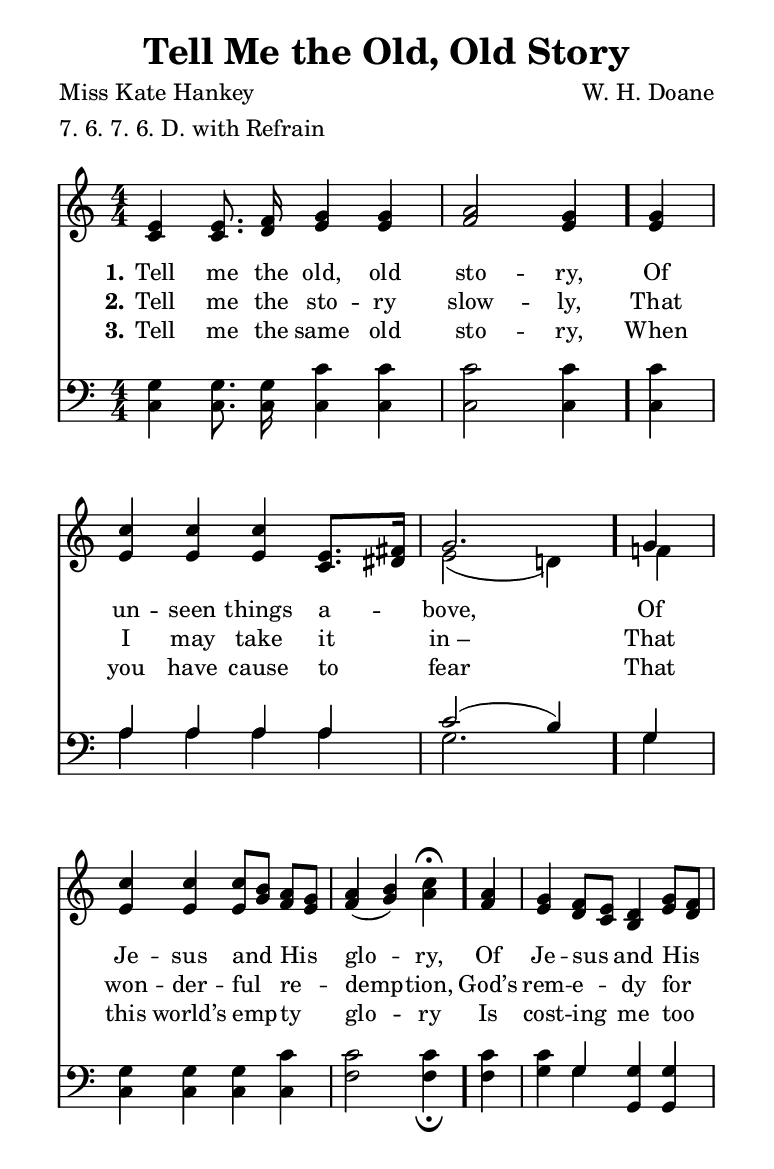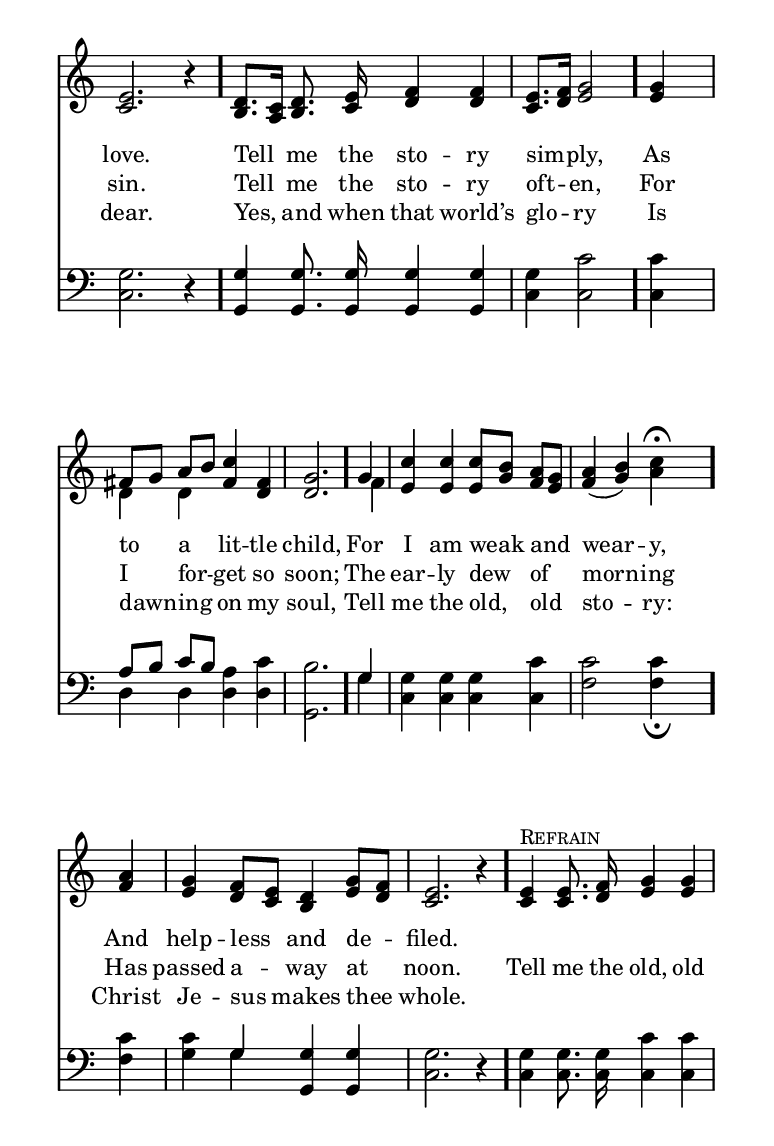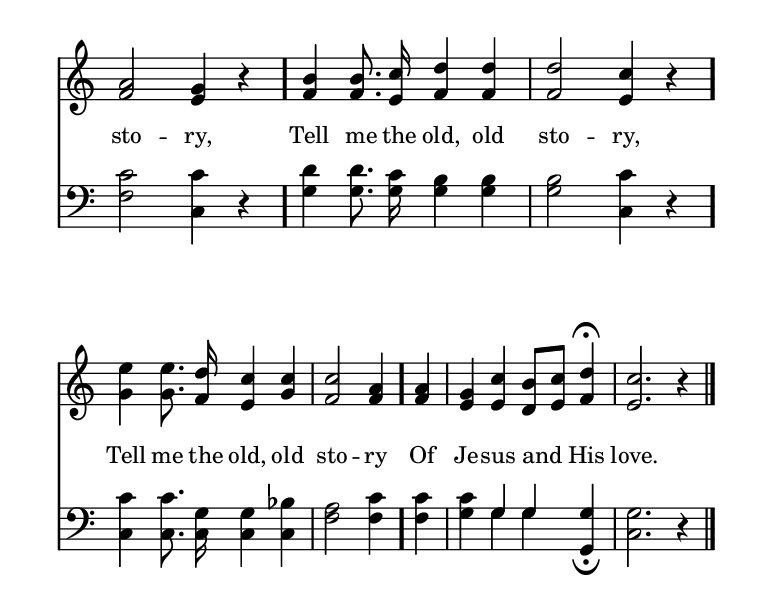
\include "common/global.ily"
\paper {
  \include "common/paper.ily"
  systems-per-page = ##f
}

\header{
  %gospel
  hymnnumber = "37"
  title = "Tell Me the Old, Old Story"
  tunename = ""
  meter = "7. 6. 7. 6. D. with Refrain"
  poet = "Miss Kate Hankey"
  composer = "W. H. Doane"
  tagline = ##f
}

% for fermata in MIDI
ta = { \tempo 4=80 }
tb = { \tempo 4=32 }

patternAA = { \ta c4 c8. c16 c4 c4 | c2 c4 }
patternBA = { \ta c4 | c4 c4 c4 c8.[ c16] | c2. }
patternBB = { \ta c4 | c4 c4 c4 c8.[ c16] | c2( c4) }
patternBC = { \ta c4 | c4 c4 c4 c4        | c2( c4) }
patternBD = { \ta c4 | c4 c4 c4 c4        | c2.     }
patternCA = { \ta c4 | c4 c4 c8[ c8] c8[ c8] | c4( c4) \tb c4 }
patternCB = { \ta c4 | c4 c4 c4      c4      | c2      \tb c4 }
patternCC = { \ta c4 | c4 c4 c8[ c8] c8[ c8] | c4( c4) \tb c4 }
patternCD = { \ta c4 | c4 c4 c4      c4      | c2      \tb c4 }
patternDA = { \ta c4 | c4 c8[ c8] c4 c8[ c8] | c2. c4 }
patternDB = { \ta c4 | c4 c4      c4 c4      | c2. c4 }
patternEA = { \ta c8.[ c16] c8. c16 c4 c4 | c8.[ c16] c2 }
patternEB = { \ta c4        c8. c16 c4 c4 | c4        c2 }
patternFA = { \ta c4 | c8[ c8] c8[ c8] c4 c4 | c2. }
patternFB = { \ta c4 | c4      c4      c4 c4 | c2. }
patternGA = { \ta c4 c8. c16 c4 c4 | c2 c4 c4 }
patternGB = { \ta c4 c8. c16 c4 c4 | c2 c4 }
patternHA = { \ta c4 | c4 c4 c8[ c8] \tb c4 \ta | c2. c4 }
patternHB = { \ta c4 | c4 c4 c4      \tb c4 \ta | c2. c4 }
patternHC = { \ta c4 | c4 c4 c8[ c8] \tb c4 \ta | c2. c4 }
patternHD = { \ta c4 | c4 c4 c4      \tb c4 \ta | c2. c4 }

global = {
  \include "common/overrides.ily"
  \override Staff.TimeSignature.style = #'numbered
  \time 4/4
  \override Score.MetronomeMark.transparent = ##t % hide all fermata changes too
  \ta
  \key c \major
  \autoBeamOff
}

notesSoprano = {
\global
\relative c' {

  \changePitch \patternAA { e e f g g | a g }
  \changePitch \patternBA { g | c c c e, fis | g }
  \changePitch \patternCA { g | c c c b a g | a b c\fermata }
  \changePitch \patternDA { a | g f e d g f | e r }

  \changePitch \patternEA { d c d e f f | e f g }
  \changePitch \patternFA { g | fis g a b c fis, | g }
  \changePitch \patternCA { g | c c c b a g | a b c\fermata }
  \changePitch \patternDA { a | g f e d g f | e r }

  << s^\markup { \small \caps "Refrain" }
  \changePitch \patternGA { e e f g g | a g r } >>
  \changePitch \patternGA { b b c d d | d c r }
  \changePitch \patternGB { e e d c c | c a }
  \changePitch \patternHA { a | g c b c d\fermata | c r }

  \bar "|."

}
}

notesAlto = {
\global
\relative e' {

  \changePitch \patternAA { c c d e e | f e }
  \changePitch \patternBB { e | e e e c dis | e d! }
  \changePitch \patternCC { f! | e e e g f e | f g a }
  \changePitch \patternDA { f | e d c b e d | c r }

  \changePitch \patternEA { b a b c d d | c d e }
  \changePitch \patternFB { e | d d fis d | d }
  \changePitch \patternCC { f | e e e g f e | f g a }
  \changePitch \patternDA { f | e d c b e d | c r }

  \changePitch \patternGA { c c d e e | f e r }
  \changePitch \patternGA { f f e f f | f e r }
  \changePitch \patternGB { g g f e g | f f }
  \changePitch \patternHC { f | e e d e f | e r }

}
}

notesTenor = {
\global
\relative a {

  \changePitch \patternAA { g g g c c | c c }
  \changePitch \patternBC { c a a a a | c b }
  \changePitch \patternCD { g | g g g c | c c }
  \changePitch \patternDB { c | c g g g | g r }

  \changePitch \patternEB { g g g g g | g c }
  \changePitch \patternFA { c a b c b a c | b }
  \changePitch \patternCD { g | g g g c | c c }
  \changePitch \patternDB { c | c g g g | g r }

  \changePitch \patternGA { g g g c c | c c r }
  \changePitch \patternGA { d d c b b | b c r }
  \changePitch \patternGB { c c g g bes | a c }
  \changePitch \patternHD { c | c g g g | g r }

}
}

notesBass = {
\global
\relative f {

  \changePitch \patternAA { c c c c c | c c }
  \changePitch \patternBD { c | a' a a a | g }
  \changePitch \patternCB { g | c, c c c | f f_\fermata }
  \changePitch \patternDB { f | g g g, g | c r }

  \changePitch \patternEB { g g g g g | c c }
  \changePitch \patternFB { c | d d d d | g, }
  \changePitch \patternCB { g' | c, c c c | f f_\fermata }
  \changePitch \patternDB { f | g g g, g | c r }

  \changePitch \patternGA { c c c c c | f c r }
  \changePitch \patternGA { g' g g g g | g c, r }
  \changePitch \patternGB { c c c c c | f f }
  \changePitch \patternHB { f | g g g g,_\fermata | c r }

}
}

Refrain = \lyricmode {

Tell me the old, old sto -- ry, \bar "."
Tell me the old, old sto -- ry, \bar "."
Tell me the old, old sto -- ry \bar "."
Of Je -- sus and His love. \bar "."

}

wordsA = \lyricmode {
\set stanza = "1."

Tell me the old, old sto -- ry, \bar "."
Of un -- seen things a -- bove, \bar "."
Of Je -- sus and His glo -- ry, \bar "."
Of Je -- sus and His love. \bar "."
Tell me the sto -- ry sim -- ply, \bar "."
As to a lit -- tle child, \bar "."
For I am weak and wear -- y, \bar "."
And help -- less and de -- filed. \bar "."

}

wordsB = \lyricmode {
\set stanza = "2."

Tell me the sto -- ry slow -- ly,
That I may take it in_–
That won -- der -- ful re -- demp -- tion,
God’s rem -- e -- dy for sin.
Tell me the sto -- ry oft -- en,
For I for -- get so soon;
The ear -- ly dew of morn -- ing
Has passed a -- way at noon.

\Refrain

}

wordsC = \lyricmode {
\set stanza = "3."

Tell me the same old sto -- ry,
When you have cause to fear
That this world’s emp -- ty glo -- ry
Is cost -- ing me too dear.
Yes, and when that world’s glo -- ry
Is dawn -- ing on my soul,
Tell me the old, old sto -- ry:
Christ Je -- sus makes thee whole.

}

\score {
  \context ChoirStaff <<
    \context Staff = upper <<
      \set Staff.autoBeaming = ##f
      \set ChoirStaff.systemStartDelimiter = #'SystemStartBar
      \set ChoirStaff.printPartCombineTexts = ##f
      \partcombine #'(2 . 9) \notesSoprano \notesAlto
      \context NullVoice = sopranos { \voiceOne << \notesSoprano >> }
      \context Lyrics = one   \lyricsto sopranos \wordsA
      \context Lyrics = two   \lyricsto sopranos \wordsB
      \context Lyrics = three \lyricsto sopranos \wordsC
    >>
    \context Staff = men <<
      \set Staff.autoBeaming = ##f
      \clef bass
      \set ChoirStaff.printPartCombineTexts = ##f
      \partcombine #'(2 . 9) \notesTenor \notesBass
    >>
  >>
  \layout {
    \include "common/layout.ily"
  }
  \midi{
    \include "common/midi.ily"
  }
}

\version "2.19.49"  % necessary for upgrading to future LilyPond versions.

% vi:set et ts=2 sw=2 ai nocindent syntax=lilypond:
